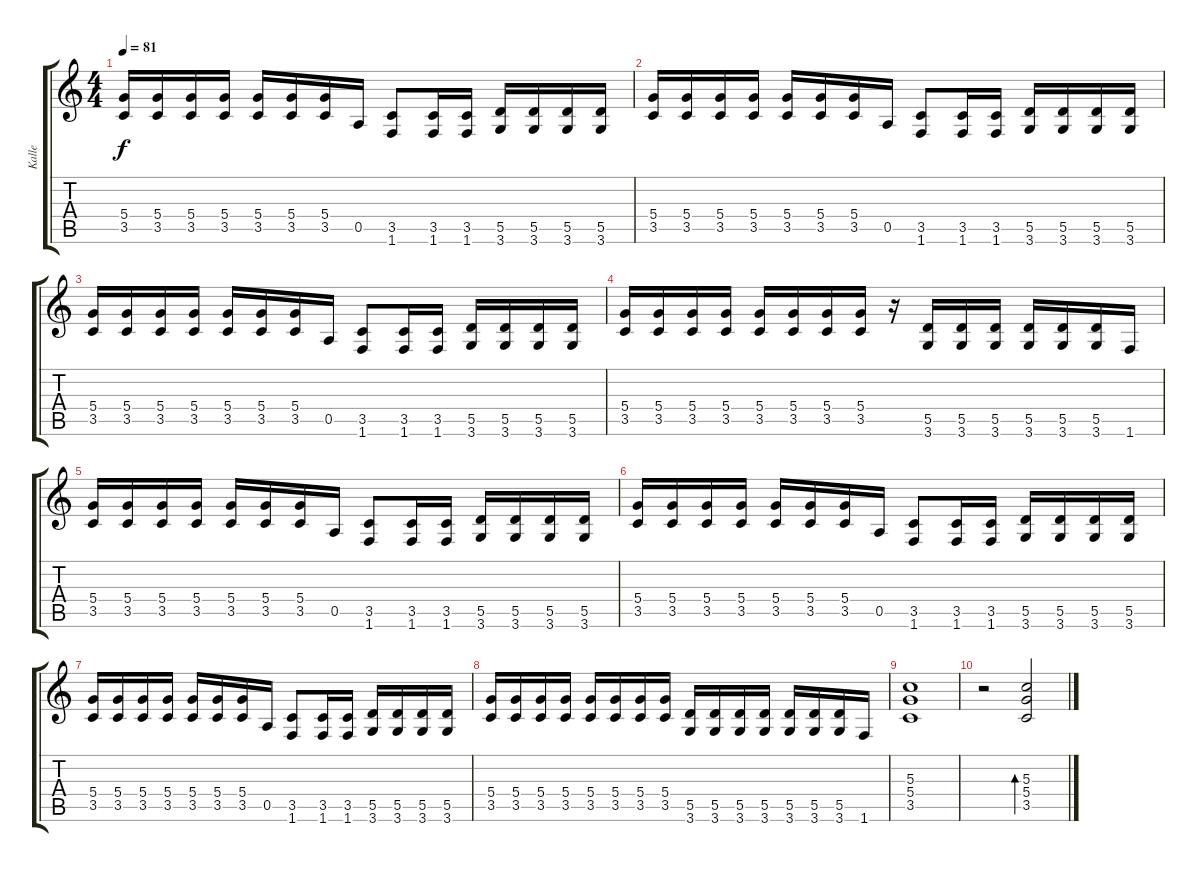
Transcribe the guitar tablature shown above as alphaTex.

\track ("Kalle" "Kalle") {instrument distortionguitar}
\staff {score tabs}
\tuning (E4 B3 G3 D3 A2 E2) {hide}
\ts (4 4)
\tempo 81
\clef g2
\ks c
(5.4 3.5).16{dy f} (5.4 3.5).16 (5.4 3.5).16 (5.4 3.5).16 (5.4 3.5).16 (5.4 3.5).16 (5.4 3.5).16 0.5.16 (3.5 1.6).8 (3.5 1.6).16 (3.5 1.6).16 (5.5 3.6).16 (5.5 3.6).16 (5.5 3.6).16 (5.5 3.6).16 |
(5.4 3.5).16 (5.4 3.5).16 (5.4 3.5).16 (5.4 3.5).16 (5.4 3.5).16 (5.4 3.5).16 (5.4 3.5).16 0.5.16 (3.5 1.6).8 (3.5 1.6).16 (3.5 1.6).16 (5.5 3.6).16 (5.5 3.6).16 (5.5 3.6).16 (5.5 3.6).16 |
(5.4 3.5).16 (5.4 3.5).16 (5.4 3.5).16 (5.4 3.5).16 (5.4 3.5).16 (5.4 3.5).16 (5.4 3.5).16 0.5.16 (3.5 1.6).8 (3.5 1.6).16 (3.5 1.6).16 (5.5 3.6).16 (5.5 3.6).16 (5.5 3.6).16 (5.5 3.6).16 |
(5.4 3.5).16 (5.4 3.5).16 (5.4 3.5).16 (5.4 3.5).16 (5.4 3.5).16 (5.4 3.5).16 (5.4 3.5).16 (5.4 3.5).16 r.16 (5.5 3.6).16 (5.5 3.6).16 (5.5 3.6).16 (5.5 3.6).16 (5.5 3.6).16 (5.5 3.6).16 1.6.16 |
(5.4 3.5).16{balance 8} (5.4 3.5).16 (5.4 3.5).16 (5.4 3.5).16 (5.4 3.5).16 (5.4 3.5).16 (5.4 3.5).16 0.5.16 (3.5 1.6).8 (3.5 1.6).16 (3.5 1.6).16 (5.5 3.6).16 (5.5 3.6).16 (5.5 3.6).16 (5.5 3.6).16 |
(5.4 3.5).16 (5.4 3.5).16 (5.4 3.5).16 (5.4 3.5).16 (5.4 3.5).16 (5.4 3.5).16 (5.4 3.5).16 0.5.16 (3.5 1.6).8 (3.5 1.6).16 (3.5 1.6).16 (5.5 3.6).16 (5.5 3.6).16 (5.5 3.6).16 (5.5 3.6).16 |
(5.4 3.5).16 (5.4 3.5).16 (5.4 3.5).16 (5.4 3.5).16 (5.4 3.5).16 (5.4 3.5).16 (5.4 3.5).16 0.5.16 (3.5 1.6).8 (3.5 1.6).16 (3.5 1.6).16 (5.5 3.6).16 (5.5 3.6).16 (5.5 3.6).16 (5.5 3.6).16 |
(5.4 3.5).16 (5.4 3.5).16 (5.4 3.5).16 (5.4 3.5).16 (5.4 3.5).16 (5.4 3.5).16 (5.4 3.5).16 (5.4 3.5).16 (5.5 3.6).16 (5.5 3.6).16 (5.5 3.6).16 (5.5 3.6).16 (5.5 3.6).16 (5.5 3.6).16 (5.5 3.6).16 1.6.16 |
(5.3 5.4 3.5).1 |
r.2{instrument electricguitarmuted} (5.3 5.4 3.5).2{bd 240}
